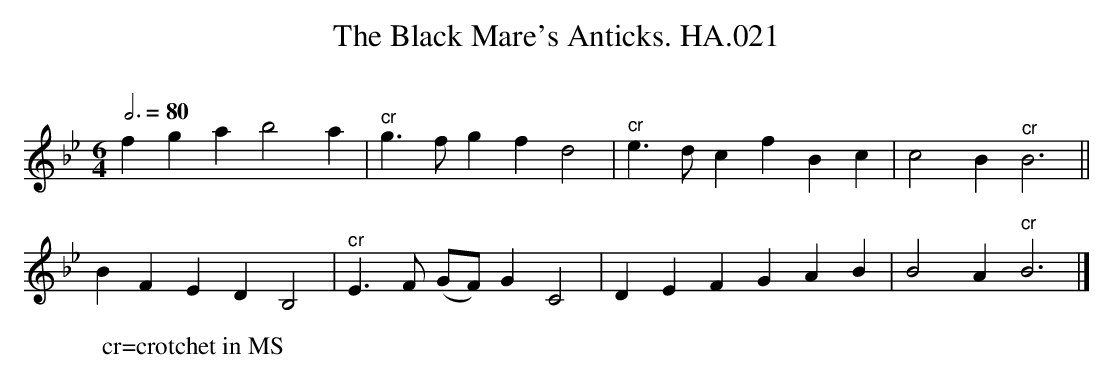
X:1
T:Black Mare's Anticks. HA.021, The
M:6/4
L:1/4
Q:3/4=80
O:
K:Bb
fga b2a|"^cr"g>fg fd2|"^cr"e>dc fBc|c2B "^cr"B3||
BFE DB,2|"^cr"E>F (G/F/) GC2|DEF GAB|B2A "^cr"B3|]
W:cr=crotchet in MS
